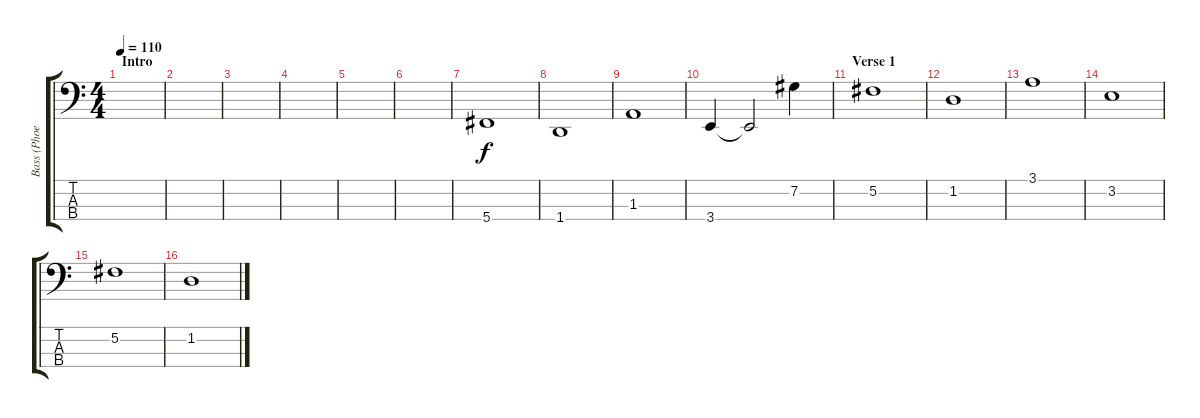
\track ("Bass (Phoenix)" "Bass (Phoe") {instrument electricbassfinger}
\staff {score tabs}
\tuning (Gb2 Db2 Ab1 Db1) {hide}
\ts (4 4)
\section ("" "Intro")
\tempo 110
\clef f4
\ks c
|
|
|
|
|
|
5.4.1 |
1.4.1 |
1.3.1 |
3.4.4 3.4{t}.2 7.2.4 |
\section ("" "Verse 1")
5.2.1 |
1.2.1 |
3.1.1 |
3.2.1 |
5.2.1 |
1.2.1
